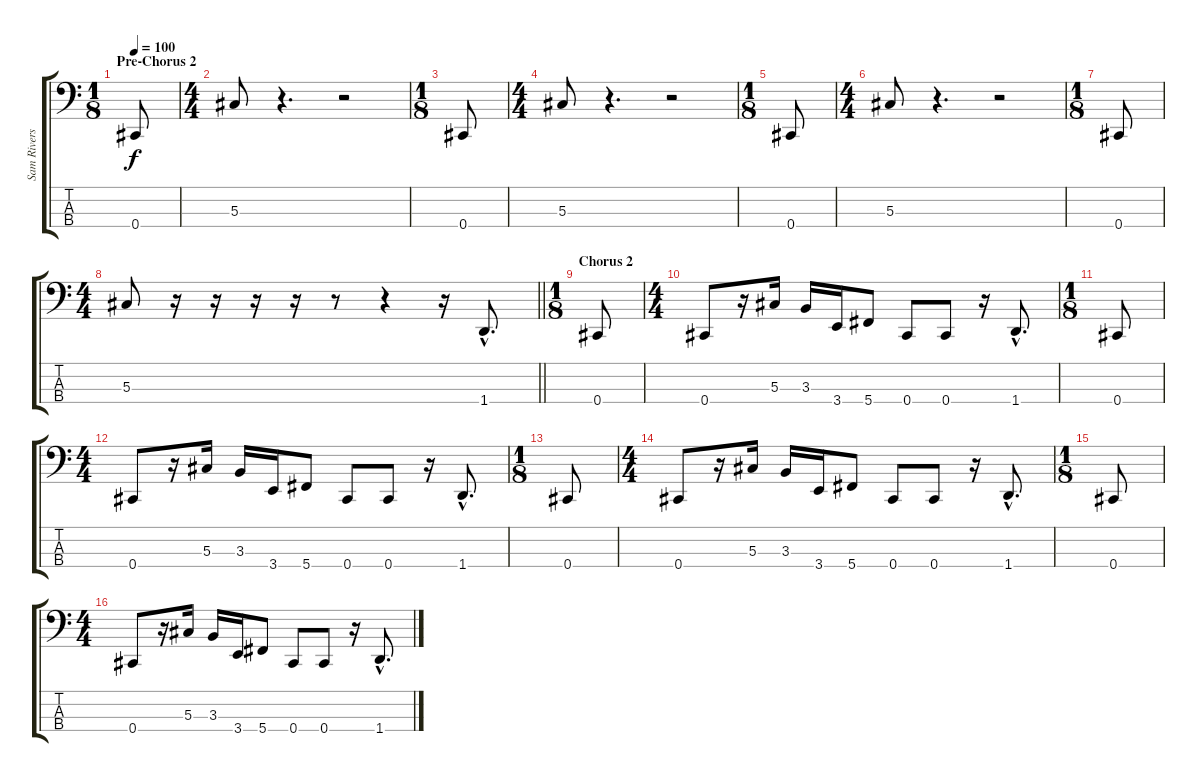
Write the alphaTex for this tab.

\track ("Sam Rivers (Bass)" "Sam Rivers") {instrument electricbassfinger}
\staff {score tabs}
\tuning (Gb2 Db2 Ab1 Db1) {hide}
\ts (1 8)
\section ("" "Pre-Chorus 2")
\tempo 100
\clef f4
\ks c
0.4.8{dy f} |
\ts (4 4)
5.3.8 r.4{d} r.2 |
\ts (1 8)
0.4.8 |
\ts (4 4)
5.3.8 r.4{d} r.2 |
\ts (1 8)
0.4.8 |
\ts (4 4)
5.3.8 r.4{d} r.2 |
\ts (1 8)
0.4.8 |
\ts (4 4)
\barLineRight lightlight
5.3.8 r.16 r.16 r.16 r.16 r.8 r.4 r.16 1.4{hac}.8{d} |
\ts (1 8)
\section ("" "Chorus 2")
0.4.8 |
\ts (4 4)
0.4.8 r.16 5.3.16 3.3.16 3.4.16 5.4.8 0.4.8 0.4.8 r.16 1.4{hac}.8{d} |
\ts (1 8)
0.4.8 |
\ts (4 4)
0.4.8 r.16 5.3.16 3.3.16 3.4.16 5.4.8 0.4.8 0.4.8 r.16 1.4{hac}.8{d} |
\ts (1 8)
0.4.8 |
\ts (4 4)
0.4.8 r.16 5.3.16 3.3.16 3.4.16 5.4.8 0.4.8 0.4.8 r.16 1.4{hac}.8{d} |
\ts (1 8)
0.4.8 |
\ts (4 4)
0.4.8 r.16 5.3.16 3.3.16 3.4.16 5.4.8 0.4.8 0.4.8 r.16 1.4{hac}.8{d}
